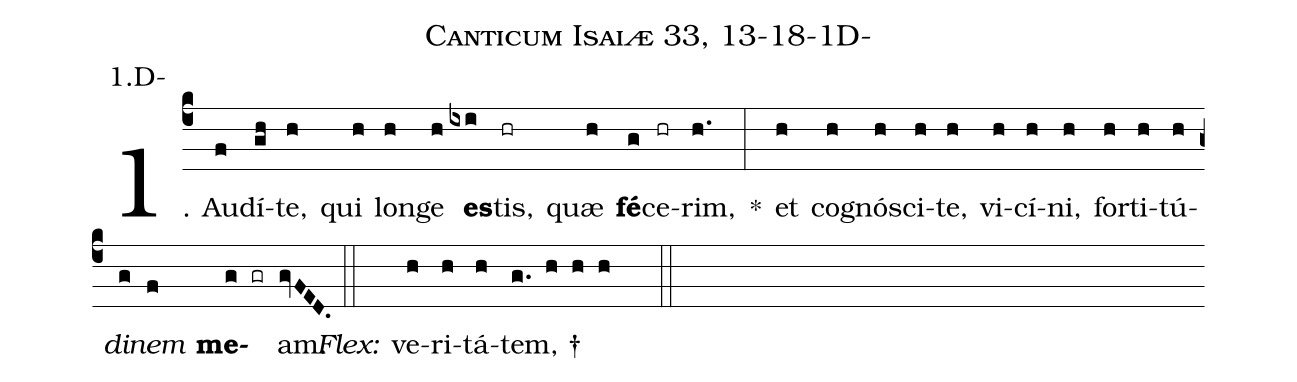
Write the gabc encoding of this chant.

name: Canticum Isaiæ 33, 13-18-1D-;
annotation: 1.D-;
%%
(c4)1. Au(f)dí(gh)te,(h) qui(h) lon(h)ge(h) <b>es</b>(ixi)tis,(hr) quæ(h) <b>fé</b>(g)ce(hr)rim,(h.) *(:) et(h) co(h)gnó(h)sci(h)te,(h) vi(h)cí(h)ni,(h) for(h)ti(h)tú(h)<i>di</i>(g)<i>nem</i>(f) <b>me</b>(g gr)am.(gvFED.) (::)
<i>Flex:</i>()  ve(h)ri(h)tá(h)tem, †(g. h h h  ::)
